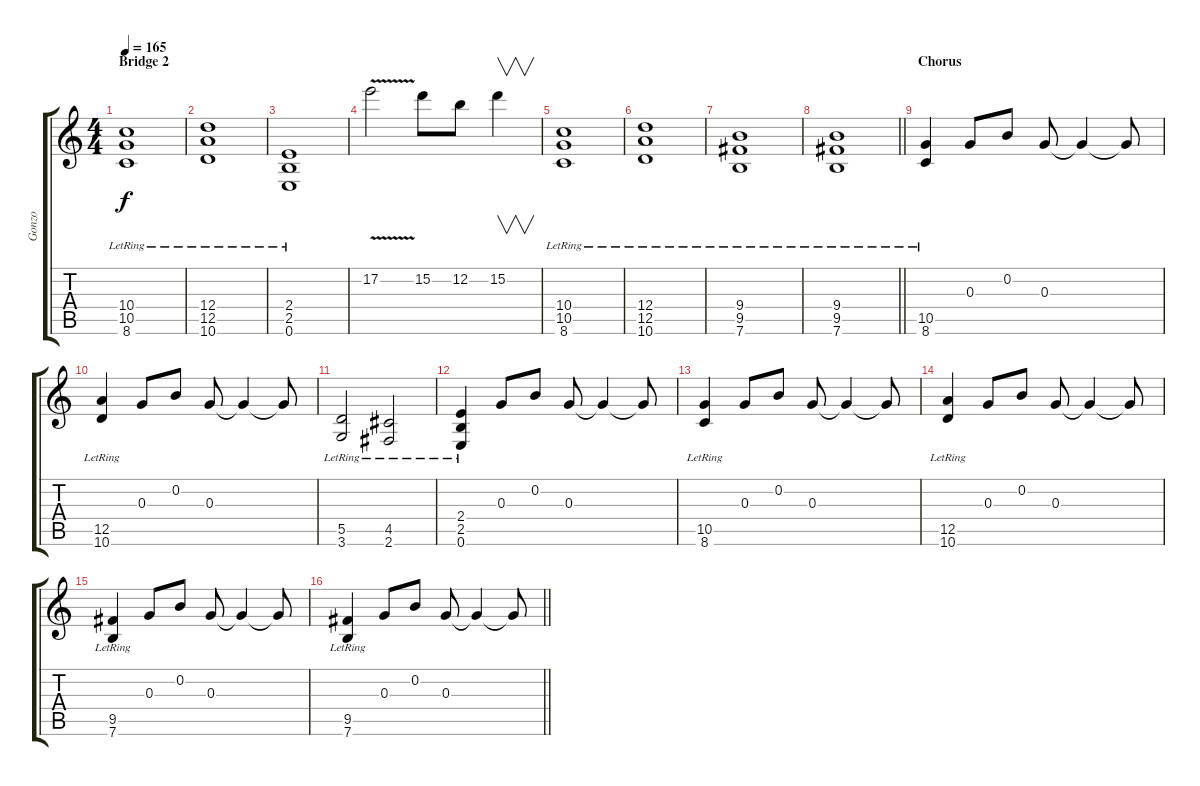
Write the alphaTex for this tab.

\track ("Gonzo" "Gonzo") {instrument overdrivenguitar}
\staff {score tabs}
\tuning (E4 B3 G3 D3 A2 E2) {hide}
\ts (4 4)
\section ("" "Bridge 2")
\tempo 165
\clef g2
\ks c
(10.4{lr} 10.5{lr} 8.6{lr}).1{dy f} |
(12.4{lr} 12.5{lr} 10.6{lr}).1 |
(2.4{lr} 2.5{lr} 0.6{lr}).1 |
17.2{v}.2{volume 14 instrument distortionguitar} 15.2.8 12.2.8 15.2.4{v} |
(10.4{lr} 10.5{lr} 8.6{lr}).1{volume 11 instrument overdrivenguitar} |
(12.4{lr} 12.5{lr} 10.6{lr}).1 |
(9.4{lr} 9.5{lr} 7.6{lr}).1 |
\barLineRight lightlight
(9.4{lr} 9.5{lr} 7.6{lr}).1 |
\section ("" "Chorus")
(10.5{lr} 8.6{lr}).4 0.3.8 0.2.8 0.3.8 0.3{t}.4 0.3{t}.8 |
(12.5{lr} 10.6{lr}).4 0.3.8 0.2.8 0.3.8 0.3{t}.4 0.3{t}.8 |
(5.5{lr} 3.6{lr}).2 (4.5{lr} 2.6{lr}).2 |
(2.4{lr} 2.5{lr} 0.6{lr}).4 0.3.8 0.2.8 0.3.8 0.3{t}.4 0.3{t}.8 |
(10.5{lr} 8.6{lr}).4 0.3.8 0.2.8 0.3.8 0.3{t}.4 0.3{t}.8 |
(12.5{lr} 10.6{lr}).4 0.3.8 0.2.8 0.3.8 0.3{t}.4 0.3{t}.8 |
(9.5{lr} 7.6{lr}).4 0.3.8 0.2.8 0.3.8 0.3{t}.4 0.3{t}.8 |
\barLineRight lightlight
(9.5{lr} 7.6{lr}).4 0.3.8 0.2.8 0.3.8 0.3{t}.4 0.3{t}.8
